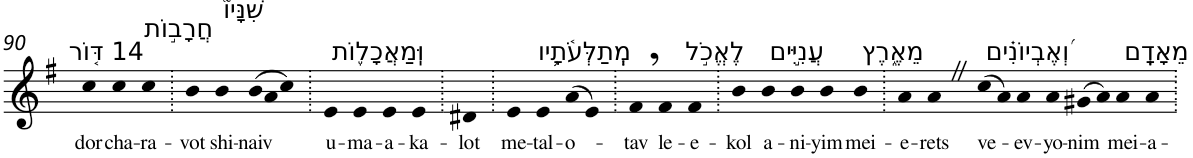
**kern	**text
*part1	*part1
*staff1	*staff1
*I"Piano	*
*I'Pno	*
!!LO:PB:g=z
*clefG2	*
*k[f#]	*
*G:	*
=90	=90
!LO:TX:a:t=14 דּ֤וֹר	!
!	!LO:LY:b
4cc	dor
!LO:TX:a:t=חֲרָב֣וֹת	!
!	!LO:LY:b
4cc	cha-
!	!LO:LY:b
4cc	-ra-
=91.	=91.
!	!LO:LY:b
4b	-vot
!LO:TX:a:t=שִׁנָּיו֮	!
!	!LO:LY:b
4b	shi-
*Xtuplet	*
!	!LO:LY:b
(>12b	-naiv
12a	.
12cc)	.
=92.	=92.
!LO:TX:a:t=וּֽמַאֲכָל֪וֹת	!
!	!LO:LY:b
4e	u-
!	!LO:LY:b
4e	-ma-
!	!LO:LY:b
4e	-a-
!	!LO:LY:b
4e	-ka-
=93.	=93.
!	!LO:LY:b
4d#X	-lot
=94.	=94.
!LO:TX:a:t=מְֽתַלְּעֹ֫תָ֥יו	!
!	!LO:LY:b
4e	me-
!	!LO:LY:b
4e	-tal-
!	!LO:LY:b
(>8a	-o-
8e)	.
=95.	=95.
!	!LO:LY:b
4f#,	-tav
!LO:TX:a:t=לֶאֱכֹ֣ל	!
!	!LO:LY:b
4f#	le-
!	!LO:LY:b
4f#	-e-
=96.	=96.
!	!LO:LY:b
4b	-kol
!LO:TX:a:t=עֲנִיִּ֣ים	!
!	!LO:LY:b
4b	a-
!	!LO:LY:b
4b	-ni-
!	!LO:LY:b
4b	-yim
!LO:TX:a:t=מֵאֶ֑רֶץ	!
!	!LO:LY:b
4b	mei-
=97.	=97.
!	!LO:LY:b
4a	-e-
!	!LO:LY:b
4aZ	-rets
!LO:TX:a:t=וְ֝אֶבְיוֹנִ֗ים	!
!	!LO:LY:b
(>8cc	ve-
8a)	.
!	!LO:LY:b
4a	-ev-
!	!LO:LY:b
4a	-yo-
!	!LO:LY:b
(>8g#X	-nim
8a)	.
!LO:TX:a:t=מֵאָדָֽם	!
!	!LO:LY:b
4a	mei-
!	!LO:LY:b
4a	-a-
=.	=.
*-	*-
